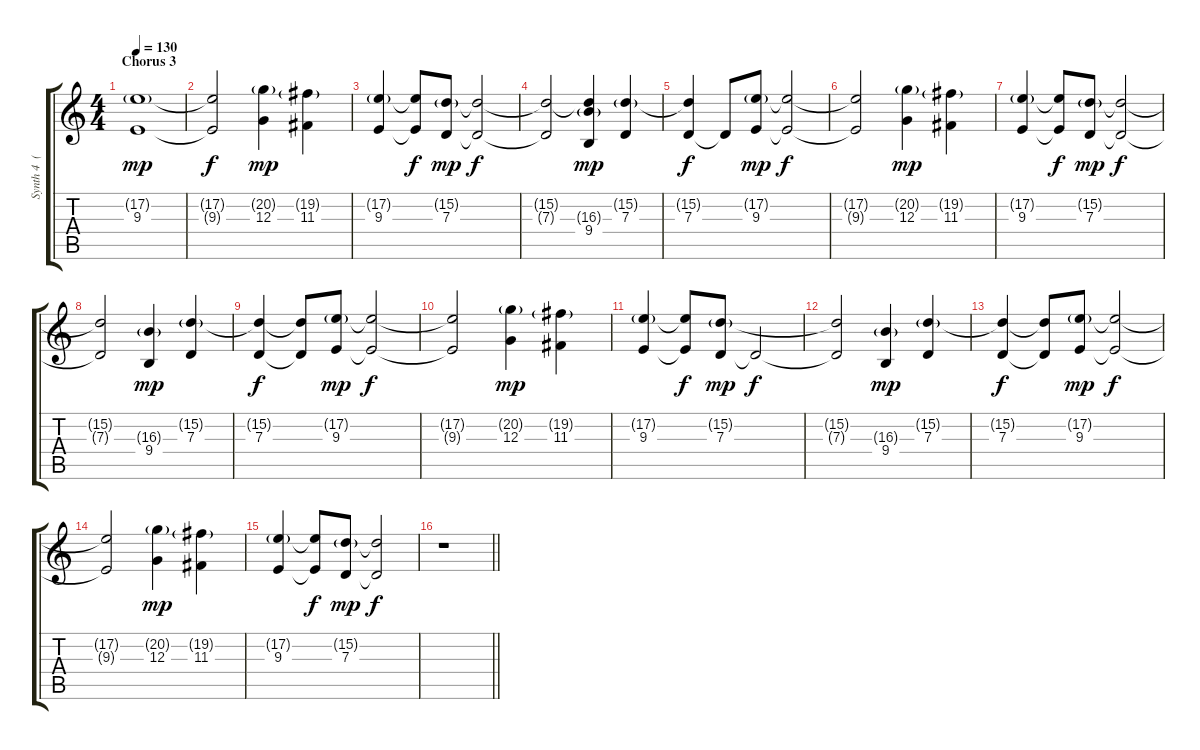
\track ("Synth 4  (Keys FX)" "Synth 4  (") {instrument stringensemble1}
\staff {score tabs}
\tuning (E4 B3 G3 D3 A2 E2) {hide}
\ts (4 4)
\section ("" "Chorus 3")
\tempo 130
\clef g2
\ks c
(17.2{g} 9.3).1{dy mp} |
(17.2{t} 9.3{t}).2{dy f} (20.2{g} 12.3).4{dy mp} (19.2{g} 11.3).4 |
(17.2{g} 9.3).4 (17.2{t} 9.3{t}).8{dy f} (15.2{g} 7.3).8{dy mp} (15.2{t} 7.3{t}).2{dy f} |
(15.2{t} 7.3{t}).2 (15.2{t} 16.3{g} 9.4).4{dy mp} (15.2{g} 7.3).4 |
(15.2{t} 7.3).4{dy f} 7.3{t}.8 (17.2{g} 9.3).8{dy mp} (17.2{t} 9.3{t}).2{dy f} |
(17.2{t} 9.3{t}).2 (20.2{g} 12.3).4{dy mp} (19.2{g} 11.3).4 |
(17.2{g} 9.3).4 (17.2{t} 9.3{t}).8{dy f} (15.2{g} 7.3).8{dy mp} (15.2{t} 7.3{t}).2{dy f} |
(15.2{t} 7.3{t}).2 (16.3{g} 9.4).4{dy mp} (15.2{g} 7.3).4 |
(15.2{t} 7.3).4{dy f} (15.2{t} 7.3{t}).8 (17.2{g} 9.3).8{dy mp} (17.2{t} 9.3{t}).2{dy f} |
(17.2{t} 9.3{t}).2 (20.2{g} 12.3).4{dy mp} (19.2{g} 11.3).4 |
(17.2{g} 9.3).4 (17.2{t} 9.3{t}).8{dy f} (15.2{g} 7.3).8{dy mp} 7.3{t}.2{dy f} |
(15.2{t} 7.3{t}).2 (16.3{g} 9.4).4{dy mp} (15.2{g} 7.3).4 |
(15.2{t} 7.3).4{dy f} (15.2{t} 7.3{t}).8 (17.2{g} 9.3).8{dy mp} (17.2{t} 9.3{t}).2{dy f} |
(17.2{t} 9.3{t}).2 (20.2{g} 12.3).4{dy mp} (19.2{g} 11.3).4 |
(17.2{g} 9.3).4 (17.2{t} 9.3{t}).8{dy f} (15.2{g} 7.3).8{dy mp} (15.2{t} 7.3{t}).2{dy f} |
\barLineRight lightlight
r.1
